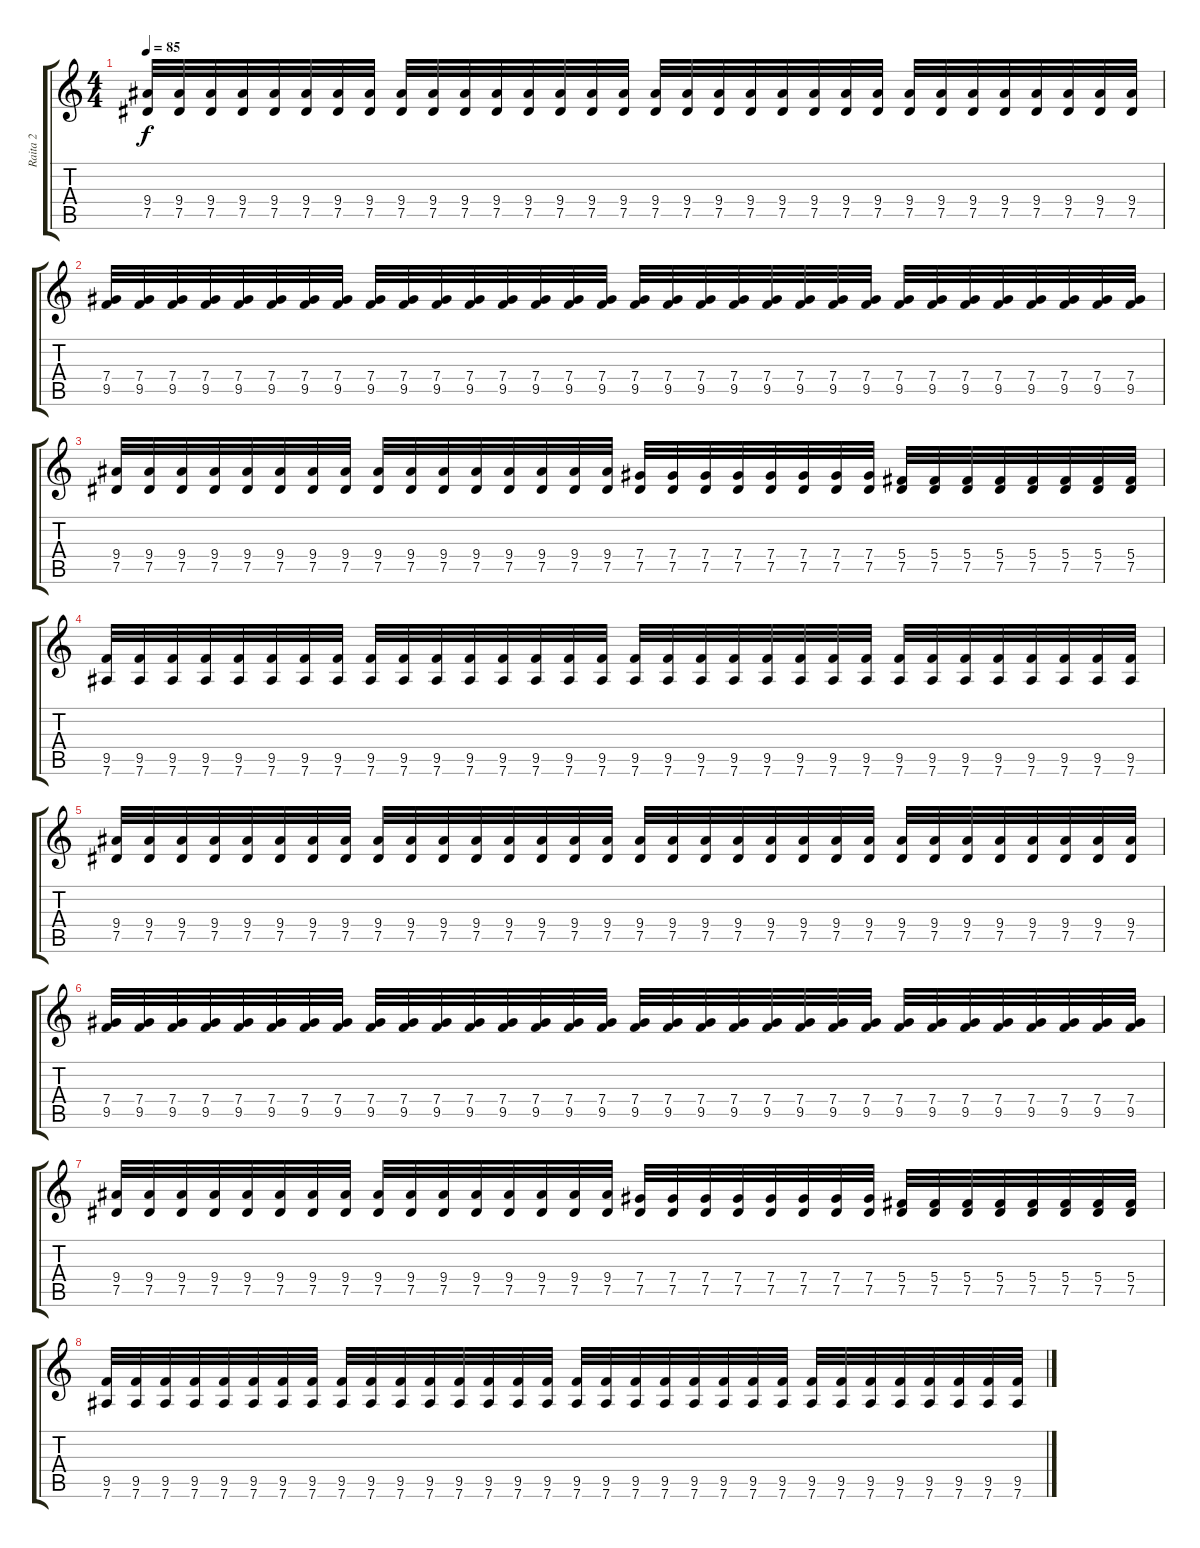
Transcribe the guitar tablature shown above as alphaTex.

\track ("Raita 2" "Raita 2") {instrument distortionguitar}
\staff {score tabs}
\tuning (Eb4 Bb3 Gb3 Db3 Ab2 Eb2) {hide}
\ts (4 4)
\tempo 85
\clef g2
\ks c
(9.4 7.5).32{dy f volume 10} (9.4 7.5).32 (9.4 7.5).32 (9.4 7.5).32 (9.4 7.5).32 (9.4 7.5).32 (9.4 7.5).32 (9.4 7.5).32 (9.4 7.5).32 (9.4 7.5).32 (9.4 7.5).32 (9.4 7.5).32 (9.4 7.5).32 (9.4 7.5).32 (9.4 7.5).32 (9.4 7.5).32 (9.4 7.5).32 (9.4 7.5).32 (9.4 7.5).32 (9.4 7.5).32 (9.4 7.5).32 (9.4 7.5).32 (9.4 7.5).32 (9.4 7.5).32 (9.4 7.5).32 (9.4 7.5).32 (9.4 7.5).32 (9.4 7.5).32 (9.4 7.5).32 (9.4 7.5).32 (9.4 7.5).32 (9.4 7.5).32 |
(7.4 9.5).32 (7.4 9.5).32 (7.4 9.5).32 (7.4 9.5).32 (7.4 9.5).32 (7.4 9.5).32 (7.4 9.5).32 (7.4 9.5).32 (7.4 9.5).32 (7.4 9.5).32 (7.4 9.5).32 (7.4 9.5).32 (7.4 9.5).32 (7.4 9.5).32 (7.4 9.5).32 (7.4 9.5).32 (7.4 9.5).32 (7.4 9.5).32 (7.4 9.5).32 (7.4 9.5).32 (7.4 9.5).32 (7.4 9.5).32 (7.4 9.5).32 (7.4 9.5).32 (7.4 9.5).32 (7.4 9.5).32 (7.4 9.5).32 (7.4 9.5).32 (7.4 9.5).32 (7.4 9.5).32 (7.4 9.5).32 (7.4 9.5).32 |
(9.4 7.5).32 (9.4 7.5).32 (9.4 7.5).32 (9.4 7.5).32 (9.4 7.5).32 (9.4 7.5).32 (9.4 7.5).32 (9.4 7.5).32 (9.4 7.5).32 (9.4 7.5).32 (9.4 7.5).32 (9.4 7.5).32 (9.4 7.5).32 (9.4 7.5).32 (9.4 7.5).32 (9.4 7.5).32 (7.4 7.5).32 (7.4 7.5).32 (7.4 7.5).32 (7.4 7.5).32 (7.4 7.5).32 (7.4 7.5).32 (7.4 7.5).32 (7.4 7.5).32 (5.4 7.5).32 (5.4 7.5).32 (5.4 7.5).32 (5.4 7.5).32 (5.4 7.5).32 (5.4 7.5).32 (5.4 7.5).32 (5.4 7.5).32 |
(9.5 7.6).32 (9.5 7.6).32 (9.5 7.6).32 (9.5 7.6).32 (9.5 7.6).32 (9.5 7.6).32 (9.5 7.6).32 (9.5 7.6).32 (9.5 7.6).32 (9.5 7.6).32 (9.5 7.6).32 (9.5 7.6).32 (9.5 7.6).32 (9.5 7.6).32 (9.5 7.6).32 (9.5 7.6).32 (9.5 7.6).32 (9.5 7.6).32 (9.5 7.6).32 (9.5 7.6).32 (9.5 7.6).32 (9.5 7.6).32 (9.5 7.6).32 (9.5 7.6).32 (9.5 7.6).32 (9.5 7.6).32 (9.5 7.6).32 (9.5 7.6).32 (9.5 7.6).32 (9.5 7.6).32 (9.5 7.6).32 (9.5 7.6).32 |
(9.4 7.5).32{volume 10} (9.4 7.5).32 (9.4 7.5).32 (9.4 7.5).32 (9.4 7.5).32 (9.4 7.5).32 (9.4 7.5).32 (9.4 7.5).32 (9.4 7.5).32 (9.4 7.5).32 (9.4 7.5).32 (9.4 7.5).32 (9.4 7.5).32 (9.4 7.5).32 (9.4 7.5).32 (9.4 7.5).32 (9.4 7.5).32 (9.4 7.5).32 (9.4 7.5).32 (9.4 7.5).32 (9.4 7.5).32 (9.4 7.5).32 (9.4 7.5).32 (9.4 7.5).32 (9.4 7.5).32 (9.4 7.5).32 (9.4 7.5).32 (9.4 7.5).32 (9.4 7.5).32 (9.4 7.5).32 (9.4 7.5).32 (9.4 7.5).32 |
(7.4 9.5).32 (7.4 9.5).32 (7.4 9.5).32 (7.4 9.5).32 (7.4 9.5).32 (7.4 9.5).32 (7.4 9.5).32 (7.4 9.5).32 (7.4 9.5).32 (7.4 9.5).32 (7.4 9.5).32 (7.4 9.5).32 (7.4 9.5).32 (7.4 9.5).32 (7.4 9.5).32 (7.4 9.5).32 (7.4 9.5).32 (7.4 9.5).32 (7.4 9.5).32 (7.4 9.5).32 (7.4 9.5).32 (7.4 9.5).32 (7.4 9.5).32 (7.4 9.5).32 (7.4 9.5).32 (7.4 9.5).32 (7.4 9.5).32 (7.4 9.5).32 (7.4 9.5).32 (7.4 9.5).32 (7.4 9.5).32 (7.4 9.5).32 |
(9.4 7.5).32 (9.4 7.5).32 (9.4 7.5).32 (9.4 7.5).32 (9.4 7.5).32 (9.4 7.5).32 (9.4 7.5).32 (9.4 7.5).32 (9.4 7.5).32 (9.4 7.5).32 (9.4 7.5).32 (9.4 7.5).32 (9.4 7.5).32 (9.4 7.5).32 (9.4 7.5).32 (9.4 7.5).32 (7.4 7.5).32 (7.4 7.5).32 (7.4 7.5).32 (7.4 7.5).32 (7.4 7.5).32 (7.4 7.5).32 (7.4 7.5).32 (7.4 7.5).32 (5.4 7.5).32 (5.4 7.5).32 (5.4 7.5).32 (5.4 7.5).32 (5.4 7.5).32 (5.4 7.5).32 (5.4 7.5).32 (5.4 7.5).32 |
(9.5 7.6).32 (9.5 7.6).32 (9.5 7.6).32 (9.5 7.6).32 (9.5 7.6).32 (9.5 7.6).32 (9.5 7.6).32 (9.5 7.6).32 (9.5 7.6).32 (9.5 7.6).32 (9.5 7.6).32 (9.5 7.6).32 (9.5 7.6).32 (9.5 7.6).32 (9.5 7.6).32 (9.5 7.6).32 (9.5 7.6).32 (9.5 7.6).32 (9.5 7.6).32 (9.5 7.6).32 (9.5 7.6).32 (9.5 7.6).32 (9.5 7.6).32 (9.5 7.6).32 (9.5 7.6).32 (9.5 7.6).32 (9.5 7.6).32 (9.5 7.6).32 (9.5 7.6).32 (9.5 7.6).32 (9.5 7.6).32 (9.5 7.6).32
